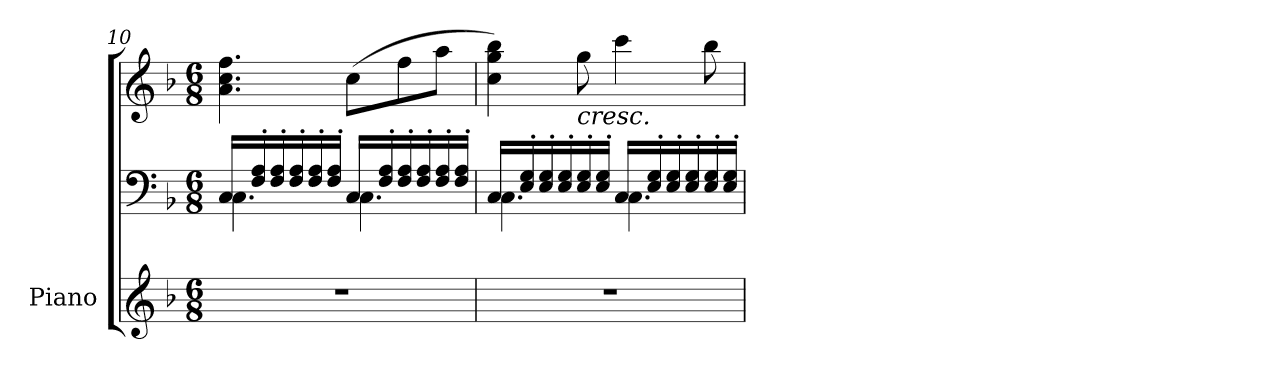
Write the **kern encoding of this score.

**kern	**kern	**kern
*part1	*part1	*part1
*staff3	*staff2	*staff1
*I"Piano	*	*
*I'Pno	*	*
*clefG2	*clefF4	*clefG2
*k[b-]	*k[b-]	*k[b-]
*M6/8	*M6/8	*M6/8
=10	=10	=10
*	*^	*
!	!	!LO:N:head=solid	!
2.r	16C</LL	4.C\	4.a\ 4.cc\ 4.ff\
.	16F/<'< 16A/<'<	.	.
.	16F/' 16A/'	.	.
.	16F/' 16A/'	.	.
.	16F/' 16A/'	.	.
.	16F/' 16A/'JJ	.	.
!	!	!LO:N:head=solid	!
.	16C/LL	4.C\	(>8cc\L
.	16F/' 16A/'	.	.
.	16F/' 16A/'	.	8ff\
.	16F/' 16A/'	.	.
.	16F/' 16A/'	.	8aa\J
.	16F/' 16A/'JJ	.	.
=11	=11	=11	=11
!	!	!LO:N:head=solid	!
2.r	16C</LL	4.C\	4cc\ 4gg\ 4bb-\)
.	16E/<'< 16G/<'<	.	.
.	16E/' 16G/'	.	.
.	16E/' 16G/'	.	.
!	!	!	!LO:TX:b:i:t=cresc.
.	16E/' 16G/'	.	8gg\
.	16E/' 16G/'JJ	.	.
!	!	!LO:N:head=solid	!
.	16C/LL	4.C\	4ccc\
.	16E/' 16G/'	.	.
.	16E/' 16G/'	.	.
.	16E/' 16G/'	.	.
.	16E/' 16G/'	.	8bb-\
.	16E/' 16G/'JJ	.	.
*	*v	*v	*
=	=	=
*-	*-	*-
